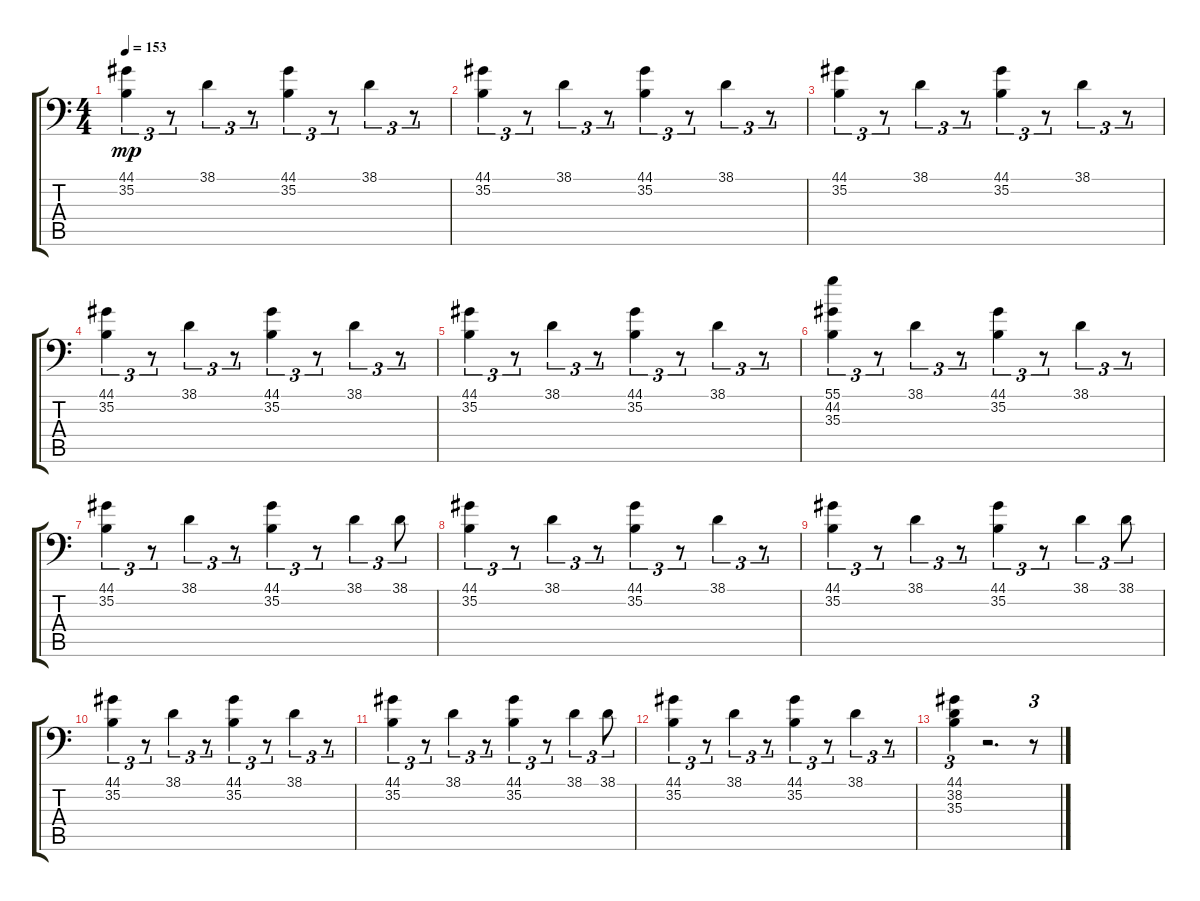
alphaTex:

\track "" {instrument acousticgrandpiano}
\staff {score tabs}
\tuning (C-1 C-1 C-1 C-1 C-1 C-1) {hide}
\ts (4 4)
\tempo 153
\clef f4
\ks c
(44.1 35.2).4{tu (3 2) dy mp} r.8{tu (3 2)} 38.1.4{tu (3 2)} r.8{tu (3 2)} (44.1 35.2).4{tu (3 2)} r.8{tu (3 2)} 38.1.4{tu (3 2)} r.8{tu (3 2)} |
(44.1 35.2).4{tu (3 2)} r.8{tu (3 2)} 38.1.4{tu (3 2)} r.8{tu (3 2)} (44.1 35.2).4{tu (3 2)} r.8{tu (3 2)} 38.1.4{tu (3 2)} r.8{tu (3 2)} |
(44.1 35.2).4{tu (3 2)} r.8{tu (3 2)} 38.1.4{tu (3 2)} r.8{tu (3 2)} (44.1 35.2).4{tu (3 2)} r.8{tu (3 2)} 38.1.4{tu (3 2)} r.8{tu (3 2)} |
(44.1 35.2).4{tu (3 2)} r.8{tu (3 2)} 38.1.4{tu (3 2)} r.8{tu (3 2)} (44.1 35.2).4{tu (3 2)} r.8{tu (3 2)} 38.1.4{tu (3 2)} r.8{tu (3 2)} |
(44.1 35.2).4{tu (3 2)} r.8{tu (3 2)} 38.1.4{tu (3 2)} r.8{tu (3 2)} (44.1 35.2).4{tu (3 2)} r.8{tu (3 2)} 38.1.4{tu (3 2)} r.8{tu (3 2)} |
(55.1 44.2 35.3).4{tu (3 2)} r.8{tu (3 2)} 38.1.4{tu (3 2)} r.8{tu (3 2)} (44.1 35.2).4{tu (3 2)} r.8{tu (3 2)} 38.1.4{tu (3 2)} r.8{tu (3 2)} |
(44.1 35.2).4{tu (3 2)} r.8{tu (3 2)} 38.1.4{tu (3 2)} r.8{tu (3 2)} (44.1 35.2).4{tu (3 2)} r.8{tu (3 2)} 38.1.4{tu (3 2)} 38.1.8{tu (3 2)} |
(44.1 35.2).4{tu (3 2)} r.8{tu (3 2)} 38.1.4{tu (3 2)} r.8{tu (3 2)} (44.1 35.2).4{tu (3 2)} r.8{tu (3 2)} 38.1.4{tu (3 2)} r.8{tu (3 2)} |
(44.1 35.2).4{tu (3 2)} r.8{tu (3 2)} 38.1.4{tu (3 2)} r.8{tu (3 2)} (44.1 35.2).4{tu (3 2)} r.8{tu (3 2)} 38.1.4{tu (3 2)} 38.1.8{tu (3 2)} |
(44.1 35.2).4{tu (3 2)} r.8{tu (3 2)} 38.1.4{tu (3 2)} r.8{tu (3 2)} (44.1 35.2).4{tu (3 2)} r.8{tu (3 2)} 38.1.4{tu (3 2)} r.8{tu (3 2)} |
(44.1 35.2).4{tu (3 2)} r.8{tu (3 2)} 38.1.4{tu (3 2)} r.8{tu (3 2)} (44.1 35.2).4{tu (3 2)} r.8{tu (3 2)} 38.1.4{tu (3 2)} 38.1.8{tu (3 2)} |
(44.1 35.2).4{tu (3 2)} r.8{tu (3 2)} 38.1.4{tu (3 2)} r.8{tu (3 2)} (44.1 35.2).4{tu (3 2)} r.8{tu (3 2)} 38.1.4{tu (3 2)} r.8{tu (3 2)} |
(44.1 38.2 35.3).4{tu (3 2)} r.2{d} r.8{tu (3 2)}
